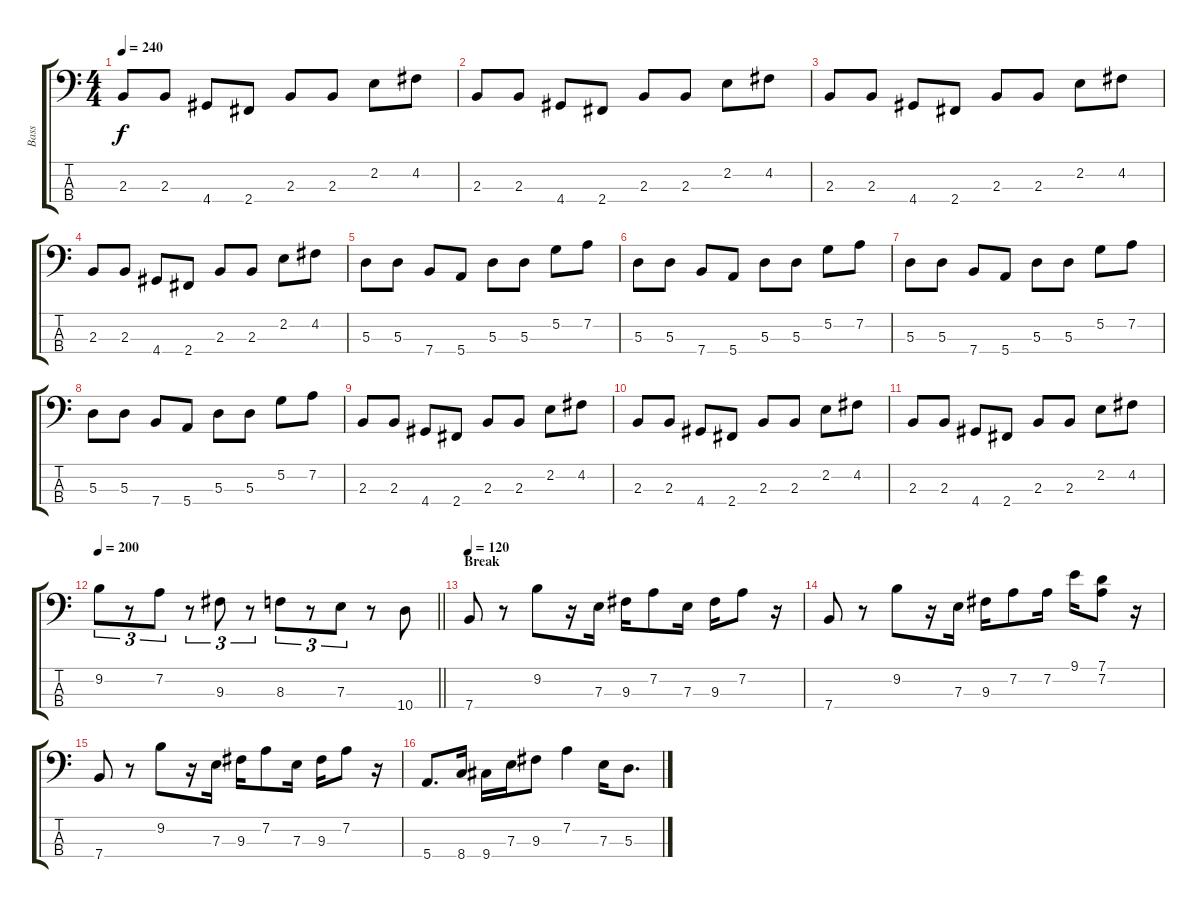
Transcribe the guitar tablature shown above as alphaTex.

\track ("Bass" "Bass") {instrument electricbassfinger}
\staff {score tabs}
\tuning (G2 D2 A1 E1) {hide}
\ts (4 4)
\tempo 240
\clef f4
\ks c
2.3.8{dy f} 2.3.8 4.4.8 2.4.8 2.3.8 2.3.8 2.2.8 4.2.8 |
2.3.8 2.3.8 4.4.8 2.4.8 2.3.8 2.3.8 2.2.8 4.2.8 |
2.3.8 2.3.8 4.4.8 2.4.8 2.3.8 2.3.8 2.2.8 4.2.8 |
2.3.8 2.3.8 4.4.8 2.4.8 2.3.8 2.3.8 2.2.8 4.2.8 |
5.3.8 5.3.8 7.4.8 5.4.8 5.3.8 5.3.8 5.2.8 7.2.8 |
5.3.8 5.3.8 7.4.8 5.4.8 5.3.8 5.3.8 5.2.8 7.2.8 |
5.3.8 5.3.8 7.4.8 5.4.8 5.3.8 5.3.8 5.2.8 7.2.8 |
5.3.8 5.3.8 7.4.8 5.4.8 5.3.8 5.3.8 5.2.8 7.2.8 |
2.3.8 2.3.8 4.4.8 2.4.8 2.3.8 2.3.8 2.2.8 4.2.8 |
2.3.8 2.3.8 4.4.8 2.4.8 2.3.8 2.3.8 2.2.8 4.2.8 |
2.3.8 2.3.8 4.4.8 2.4.8 2.3.8 2.3.8 2.2.8 4.2.8 |
\tempo 200
\barLineRight lightlight
9.2.8{tu (3 2)} r.8{tu (3 2)} 7.2.8{tu (3 2)} r.8{tu (3 2)} 9.3.8{tu (3 2)} r.8{tu (3 2)} 8.3.8{tu (3 2)} r.8{tu (3 2)} 7.3.8{tu (3 2)} r.8 10.4.8 |
\section ("" "Break")
\tempo 120
7.4.8 r.8 9.2.8 r.16 7.3.16 9.3.16 7.2.8 7.3.16 9.3.16 7.2.8 r.16 |
7.4.8 r.8 9.2.8 r.16 7.3.16 9.3.16 7.2.8 7.2.16 9.1.16 (7.1 7.2).8 r.16 |
7.4.8 r.8 9.2.8 r.16 7.3.16 9.3.16 7.2.8 7.3.16 9.3.16 7.2.8 r.16 |
5.4.8{d} 8.4.16 9.4.16 7.3.16 9.3.8 7.2.4 7.3.16 5.3.8{d}
